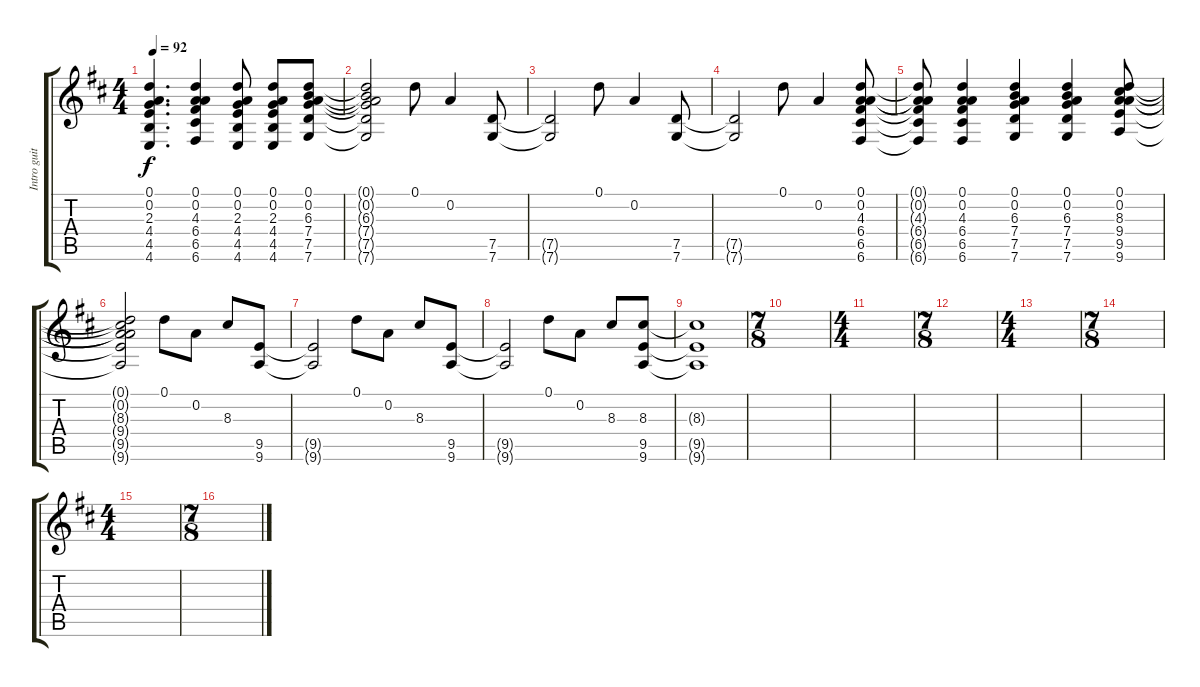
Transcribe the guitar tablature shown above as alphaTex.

\track ("Intro guitar" "Intro guit") {instrument acousticguitarsteel}
\staff {score tabs}
\tuning (D4 A3 F3 C3 G2 C2) {hide}
\ts (4 4)
\tempo 92
\clef g2
\ks d
(0.1{t} 0.2{t} 2.3{t} 4.4{t} 4.5{t} 4.6{t}).4{d dy f} (0.1 0.2 4.3 6.4 6.5 6.6).4 (0.1 0.2 2.3 4.4 4.5 4.6).8 (0.1 0.2 2.3 4.4 4.5 4.6).8 (0.1 0.2 6.3 7.4 7.5 7.6).8 |
(0.1{t} 0.2{t} 6.3{t} 7.4{t} 7.5{t} 7.6{t}).2 0.1.8 0.2.4 (7.5 7.6).8 |
(7.5{t} 7.6{t}).2 0.1.8 0.2.4 (7.5 7.6).8 |
(7.5{t} 7.6{t}).2 0.1.8 0.2.4 (0.1 0.2 4.3 6.4 6.5 6.6).8 |
(0.1{t} 0.2{t} 4.3{t} 6.4{t} 6.5{t} 6.6{t}).8 (0.1 0.2 4.3 6.4 6.5 6.6).4 (0.1 0.2 6.3 7.4 7.5 7.6).4 (0.1 0.2 6.3 7.4 7.5 7.6).4 (0.1 0.2 8.3 9.4 9.5 9.6).8 |
(0.1{t} 0.2{t} 8.3{t} 9.4{t} 9.5{t} 9.6{t}).2 0.1.8 0.2.8 8.3.8 (9.5 9.6).8 |
(9.5{t} 9.6{t}).2 0.1.8 0.2.8 8.3.8 (9.5 9.6).8 |
(9.5{t} 9.6{t}).2 0.1.8 0.2.8 8.3.8 (8.3 9.5 9.6).8 |
(8.3{t} 9.5{t} 9.6{t}).1 |
\ts (7 8)
|
\ts (4 4)
|
\ts (7 8)
|
\ts (4 4)
|
\ts (7 8)
|
\ts (4 4)
|
\ts (7 8)
